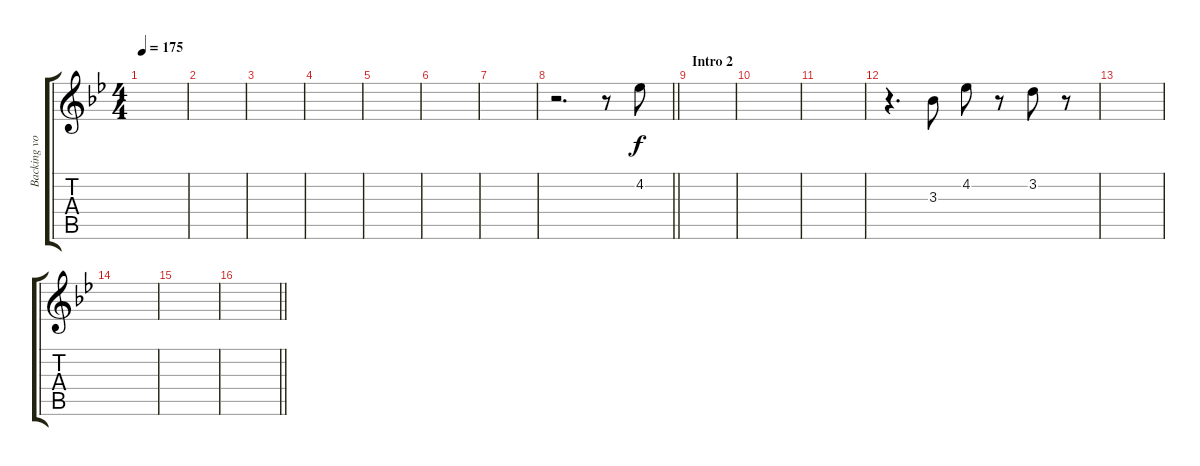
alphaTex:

\track ("Backing vocals" "Backing vo") {instrument bassoon}
\staff {score tabs}
\tuning (E5 B4 G4 D4 A3 E3) {hide}
\ts (4 4)
\tempo 175
\clef g2
\ks bb
|
|
|
|
|
|
|
\barLineRight lightlight
r.2{d} r.8 4.2.8 |
\section ("" "Intro 2")
|
|
|
r.4{d} 3.3.8 4.2.8 r.8 3.2.8 r.8 |
|
|
|
\barLineRight lightlight
